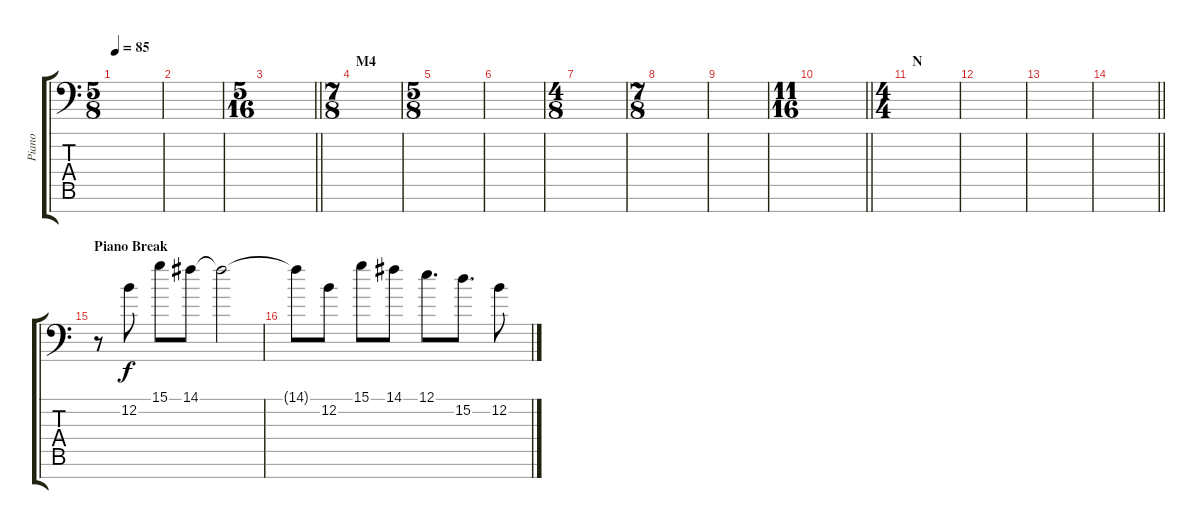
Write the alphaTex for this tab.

\track ("Piano" "Piano") {instrument acousticgrandpiano}
\staff {score tabs}
\tuning (E4 B3 G3 D3 A2 E2 C-1) {hide}
\ts (5 8)
\tempo 85
\clef f4
\ks c
|
|
\ts (5 16)
\barLineRight lightlight
|
\ts (7 8)
\section ("" "M4")
|
\ts (5 8)
|
|
\ts (4 8)
|
\ts (7 8)
|
|
\ts (11 16)
\barLineRight lightlight
|
\ts (4 4)
\section ("" "N")
|
|
|
\barLineRight lightlight
|
\section ("" "Piano Break")
r.8 12.2.8 15.1.8 14.1.8 14.1{t}.2 |
14.1{t}.8 12.2.8 15.1.8 14.1.8 12.1.8{d} 15.2.8{d} 12.2.8
